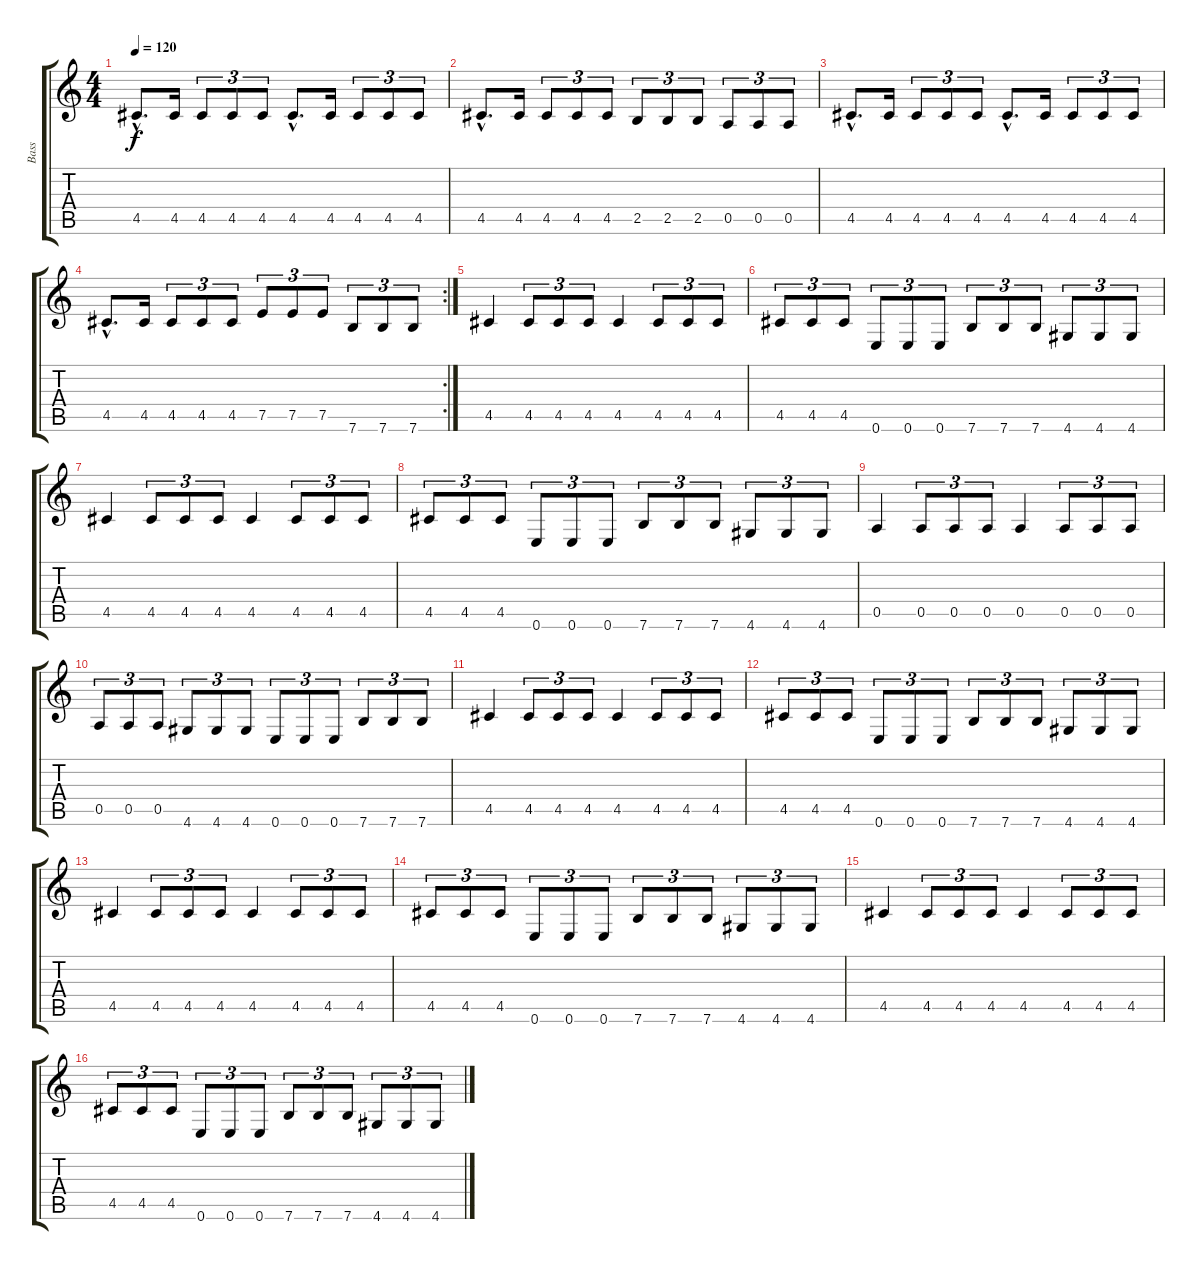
\track ("Bass" "Bass") {instrument electricbassfinger}
\staff {score tabs}
\tuning (E4 B3 G3 D3 A2 E2) {hide}
\ts (4 4)
\tempo 120
\clef g2
\ks c
4.5{hac}.8{d dy f} 4.5.16 4.5.8{tu (3 2)} 4.5.8{tu (3 2)} 4.5.8{tu (3 2)} 4.5{hac}.8{d} 4.5.16 4.5.8{tu (3 2)} 4.5.8{tu (3 2)} 4.5.8{tu (3 2)} |
4.5{hac}.8{d} 4.5.16 4.5.8{tu (3 2)} 4.5.8{tu (3 2)} 4.5.8{tu (3 2)} 2.5.8{tu (3 2)} 2.5.8{tu (3 2)} 2.5.8{tu (3 2)} 0.5.8{tu (3 2)} 0.5.8{tu (3 2)} 0.5.8{tu (3 2)} |
4.5{hac}.8{d} 4.5.16 4.5.8{tu (3 2)} 4.5.8{tu (3 2)} 4.5.8{tu (3 2)} 4.5{hac}.8{d} 4.5.16 4.5.8{tu (3 2)} 4.5.8{tu (3 2)} 4.5.8{tu (3 2)} |
\rc 2
4.5{hac}.8{d} 4.5.16 4.5.8{tu (3 2)} 4.5.8{tu (3 2)} 4.5.8{tu (3 2)} 7.5.8{tu (3 2)} 7.5.8{tu (3 2)} 7.5.8{tu (3 2)} 7.6.8{tu (3 2)} 7.6.8{tu (3 2)} 7.6.8{tu (3 2)} |
4.5.4 4.5.8{tu (3 2)} 4.5.8{tu (3 2)} 4.5.8{tu (3 2)} 4.5.4 4.5.8{tu (3 2)} 4.5.8{tu (3 2)} 4.5.8{tu (3 2)} |
4.5.8{tu (3 2)} 4.5.8{tu (3 2)} 4.5.8{tu (3 2)} 0.6.8{tu (3 2)} 0.6.8{tu (3 2)} 0.6.8{tu (3 2)} 7.6.8{tu (3 2)} 7.6.8{tu (3 2)} 7.6.8{tu (3 2)} 4.6.8{tu (3 2)} 4.6.8{tu (3 2)} 4.6.8{tu (3 2)} |
4.5.4 4.5.8{tu (3 2)} 4.5.8{tu (3 2)} 4.5.8{tu (3 2)} 4.5.4 4.5.8{tu (3 2)} 4.5.8{tu (3 2)} 4.5.8{tu (3 2)} |
4.5.8{tu (3 2)} 4.5.8{tu (3 2)} 4.5.8{tu (3 2)} 0.6.8{tu (3 2)} 0.6.8{tu (3 2)} 0.6.8{tu (3 2)} 7.6.8{tu (3 2)} 7.6.8{tu (3 2)} 7.6.8{tu (3 2)} 4.6.8{tu (3 2)} 4.6.8{tu (3 2)} 4.6.8{tu (3 2)} |
0.5.4 0.5.8{tu (3 2)} 0.5.8{tu (3 2)} 0.5.8{tu (3 2)} 0.5.4 0.5.8{tu (3 2)} 0.5.8{tu (3 2)} 0.5.8{tu (3 2)} |
0.5.8{tu (3 2)} 0.5.8{tu (3 2)} 0.5.8{tu (3 2)} 4.6.8{tu (3 2)} 4.6.8{tu (3 2)} 4.6.8{tu (3 2)} 0.6.8{tu (3 2)} 0.6.8{tu (3 2)} 0.6.8{tu (3 2)} 7.6.8{tu (3 2)} 7.6.8{tu (3 2)} 7.6.8{tu (3 2)} |
4.5.4 4.5.8{tu (3 2)} 4.5.8{tu (3 2)} 4.5.8{tu (3 2)} 4.5.4 4.5.8{tu (3 2)} 4.5.8{tu (3 2)} 4.5.8{tu (3 2)} |
4.5.8{tu (3 2)} 4.5.8{tu (3 2)} 4.5.8{tu (3 2)} 0.6.8{tu (3 2)} 0.6.8{tu (3 2)} 0.6.8{tu (3 2)} 7.6.8{tu (3 2)} 7.6.8{tu (3 2)} 7.6.8{tu (3 2)} 4.6.8{tu (3 2)} 4.6.8{tu (3 2)} 4.6.8{tu (3 2)} |
4.5.4 4.5.8{tu (3 2)} 4.5.8{tu (3 2)} 4.5.8{tu (3 2)} 4.5.4 4.5.8{tu (3 2)} 4.5.8{tu (3 2)} 4.5.8{tu (3 2)} |
4.5.8{tu (3 2)} 4.5.8{tu (3 2)} 4.5.8{tu (3 2)} 0.6.8{tu (3 2)} 0.6.8{tu (3 2)} 0.6.8{tu (3 2)} 7.6.8{tu (3 2)} 7.6.8{tu (3 2)} 7.6.8{tu (3 2)} 4.6.8{tu (3 2)} 4.6.8{tu (3 2)} 4.6.8{tu (3 2)} |
4.5.4 4.5.8{tu (3 2)} 4.5.8{tu (3 2)} 4.5.8{tu (3 2)} 4.5.4 4.5.8{tu (3 2)} 4.5.8{tu (3 2)} 4.5.8{tu (3 2)} |
4.5.8{tu (3 2)} 4.5.8{tu (3 2)} 4.5.8{tu (3 2)} 0.6.8{tu (3 2)} 0.6.8{tu (3 2)} 0.6.8{tu (3 2)} 7.6.8{tu (3 2)} 7.6.8{tu (3 2)} 7.6.8{tu (3 2)} 4.6.8{tu (3 2)} 4.6.8{tu (3 2)} 4.6.8{tu (3 2)}
